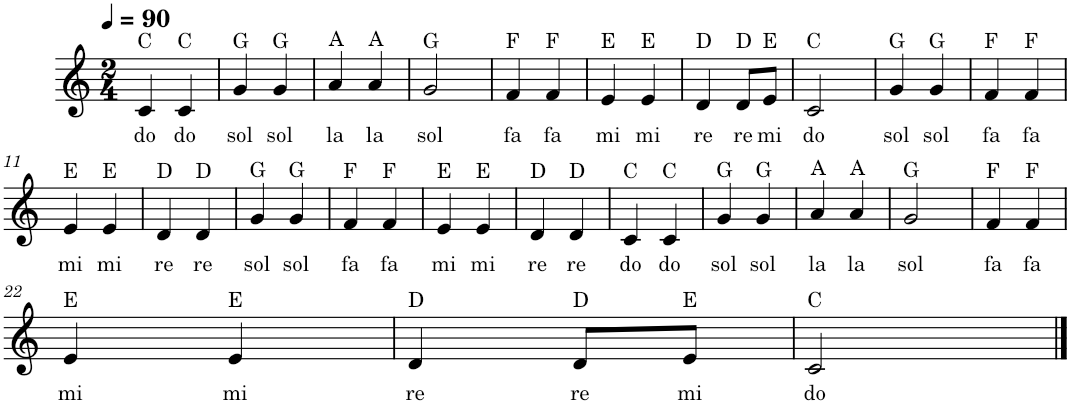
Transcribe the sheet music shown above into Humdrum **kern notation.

**kern	**text
*part1	*part1
*staff1	*staff1
*I"Piano	*
*I'Pno.	*
*clefG2	*
*k[]	*
*M2/4	*
*MM90	*
=1	=1
!LO:TX:a:t=C	!
!	!LO:LY:b
4c/	do
!LO:TX:a:t=C	!
!	!LO:LY:b
4c/	do
=2	=2
!LO:TX:a:t=G	!
!	!LO:LY:b
4g/	sol
!LO:TX:a:t=G	!
!	!LO:LY:b
4g/	sol
=3	=3
!LO:TX:a:t=A	!
!	!LO:LY:b
4a/	la
!LO:TX:a:t=A	!
!	!LO:LY:b
4a/	la
=4	=4
!LO:TX:a:t=G	!
!	!LO:LY:b
2g/	sol
=5	=5
!LO:TX:a:t=F	!
!	!LO:LY:b
4f/	fa
!LO:TX:a:t=F	!
!	!LO:LY:b
4f/	fa
=6	=6
!LO:TX:a:t=E	!
!	!LO:LY:b
4e/	mi
!LO:TX:a:t=E	!
!	!LO:LY:b
4e/	mi
=7	=7
!LO:TX:a:t=D	!
!	!LO:LY:b
4d/	re
!LO:TX:a:t=D	!
!	!LO:LY:b
8d/L	re
!LO:TX:a:t=E	!
!	!LO:LY:b
8e/J	mi
=8	=8
!LO:TX:a:t=C	!
!	!LO:LY:b
2c/	do
=9	=9
!LO:TX:a:t=G	!
!	!LO:LY:b
4g/	sol
!LO:TX:a:t=G	!
!	!LO:LY:b
4g/	sol
=10	=10
!LO:TX:a:t=F	!
!	!LO:LY:b
4f/	fa
!LO:TX:a:t=F	!
!	!LO:LY:b
4f/	fa
!!LO:LB:g=z
=11	=11
!LO:TX:a:t=E	!
!	!LO:LY:b
4e/	mi
!LO:TX:a:t=E	!
!	!LO:LY:b
4e/	mi
=12	=12
!LO:TX:a:t=D	!
!	!LO:LY:b
4d/	re
!LO:TX:a:t=D	!
!	!LO:LY:b
4d/	re
=13	=13
!LO:TX:a:t=G	!
!	!LO:LY:b
4g/	sol
!LO:TX:a:t=G	!
!	!LO:LY:b
4g/	sol
=14	=14
!LO:TX:a:t=F	!
!	!LO:LY:b
4f/	fa
!LO:TX:a:t=F	!
!	!LO:LY:b
4f/	fa
=15	=15
!LO:TX:a:t=E	!
!	!LO:LY:b
4e/	mi
!LO:TX:a:t=E	!
!	!LO:LY:b
4e/	mi
=16	=16
!LO:TX:a:t=D	!
!	!LO:LY:b
4d/	re
!LO:TX:a:t=D	!
!	!LO:LY:b
4d/	re
=17	=17
!LO:TX:a:t=C	!
!	!LO:LY:b
4c/	do
!LO:TX:a:t=C	!
!	!LO:LY:b
4c/	do
=18	=18
!LO:TX:a:t=G	!
!	!LO:LY:b
4g/	sol
!LO:TX:a:t=G	!
!	!LO:LY:b
4g/	sol
=19	=19
!LO:TX:a:t=A	!
!	!LO:LY:b
4a/	la
!LO:TX:a:t=A	!
!	!LO:LY:b
4a/	la
=20	=20
!LO:TX:a:t=G	!
!	!LO:LY:b
2g/	sol
=21	=21
!LO:TX:a:t=F	!
!	!LO:LY:b
4f/	fa
!LO:TX:a:t=F	!
!	!LO:LY:b
4f/	fa
!!LO:LB:g=z
=22	=22
!LO:TX:a:t=E	!
!	!LO:LY:b
4e/	mi
!LO:TX:a:t=E	!
!	!LO:LY:b
4e/	mi
=23	=23
!LO:TX:a:t=D	!
!	!LO:LY:b
4d/	re
!LO:TX:a:t=D	!
!	!LO:LY:b
8d/L	re
!LO:TX:a:t=E	!
!	!LO:LY:b
8e/J	mi
=24	=24
!LO:TX:a:t=C	!
!	!LO:LY:b
2c/	do
==	==
*-	*-
